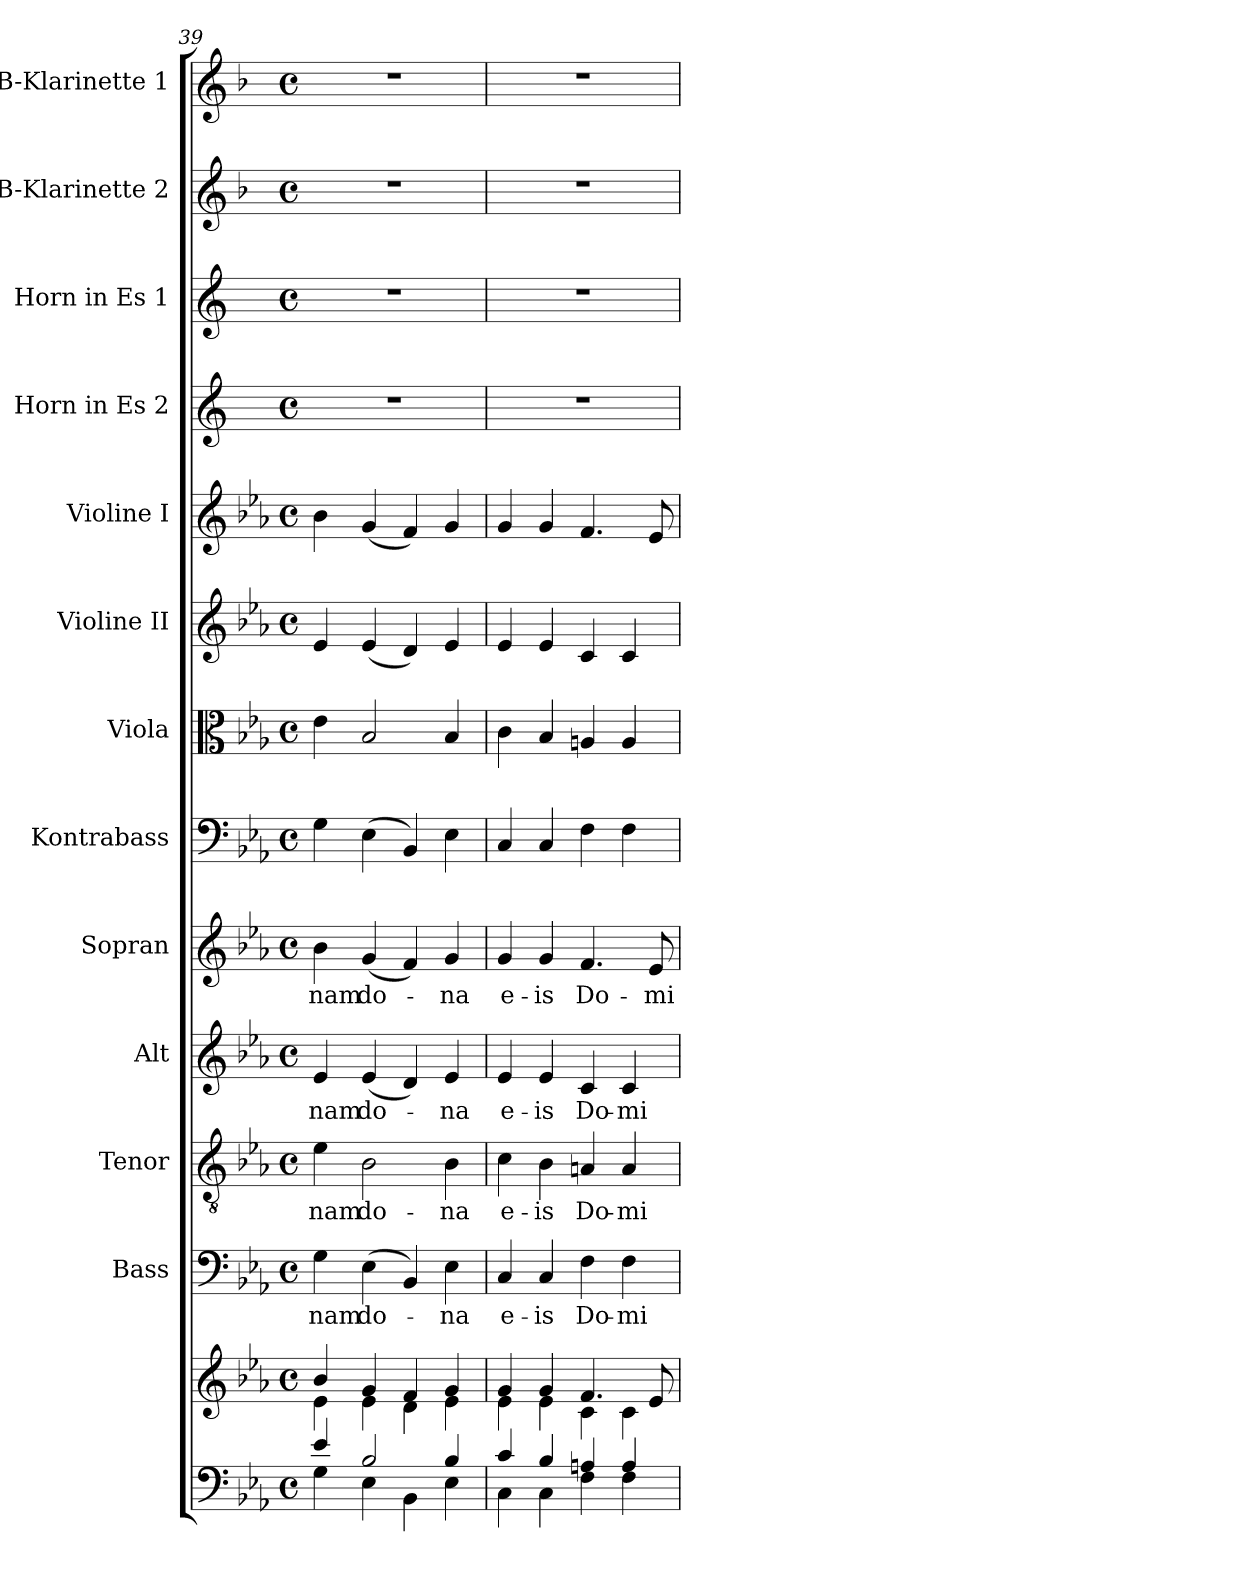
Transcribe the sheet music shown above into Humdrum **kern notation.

**kern	**kern	**kern	**text	**kern	**text	**kern	**text	**kern	**text	**kern	**kern	**kern	**kern	**kern	**kern	**kern	**kern
*part13	*part13	*part12	*part12	*part11	*part11	*part10	*part10	*part9	*part9	*part8	*part7	*part6	*part5	*part4	*part3	*part2	*part1
*staff14	*staff13	*staff12	*staff12	*staff11	*staff11	*staff10	*staff10	*staff9	*staff9	*staff8	*staff7	*staff6	*staff5	*staff4	*staff3	*staff2	*staff1
*	*	*I"Bass	*	*I"Tenor	*	*I"Alt	*	*I"Sopran	*	*I"Kontrabass	*I"Viola	*I"Violine II	*I"Violine I	*I"Horn in Es 2	*I"Horn in Es 1	*I"B-Klarinette 2	*I"B-Klarinette 1
*	*	*I'B.	*	*I'T.	*	*I'A.	*	*I'S.	*	*I'Kb.	*I'Vla.	*I'Vl. II	*I'Vl. I	*	*	*I'B Kl. 2	*I'B Kl. 1
*clefF4	*clefG2	*clefF4	*	*clefGv2	*	*clefG2	*	*clefG2	*	*clefF4	*clefC3	*clefG2	*clefG2	*clefG2	*clefG2	*clefG2	*clefG2
*	*	*	*	*	*	*	*	*	*	*ITrd7c12	*	*	*	*ITrd5c9	*ITrd5c9	*ITrd1c2	*ITrd1c2
*k[b-e-a-]	*k[b-e-a-]	*k[b-e-a-]	*	*k[b-e-a-]	*	*k[b-e-a-]	*	*k[b-e-a-]	*	*k[b-e-a-]	*k[b-e-a-]	*k[b-e-a-]	*k[b-e-a-]	*k[b-e-a-]	*k[b-e-a-]	*k[b-e-a-]	*k[b-e-a-]
*E-:	*E-:	*E-:	*	*E-:	*	*E-:	*	*E-:	*	*E-:	*E-:	*E-:	*E-:	*E-:	*E-:	*E-:	*E-:
*M4/4	*M4/4	*M4/4	*	*M4/4	*	*M4/4	*	*M4/4	*	*M4/4	*M4/4	*M4/4	*M4/4	*M4/4	*M4/4	*M4/4	*M4/4
*met(c)	*met(c)	*met(c)	*	*met(c)	*	*met(c)	*	*met(c)	*	*met(c)	*met(c)	*met(c)	*met(c)	*met(c)	*met(c)	*met(c)	*met(c)
=39	=39	=39	=39	=39	=39	=39	=39	=39	=39	=39	=39	=39	=39	=39	=39	=39	=39
*^	*^	*	*	*	*	*	*	*	*	*	*	*	*	*	*	*	*
!	!	!	!	!	!LO:LY:b	!	!LO:LY:b	!	!LO:LY:b	!	!LO:LY:b	!	!	!	!	!	!	!	!
4e-/	4G\	4b-/	4e-\	4G\	-nam	4e-\	-nam	4e-/	-nam	4b-\	-nam	4GG\	4e-\	4e-/	4b-\	1r	1r	1r	1r
!	!	!	!	!	!LO:LY:b	!	!LO:LY:b	!	!LO:LY:b	!	!LO:LY:b	!	!	!	!	!	!	!	!
2B-/	4E-\	4g/	4e-\	(>4E-\	do-	2B-\	do-	(<4e-/	do-	(<4g/	do-	(>4EE-\	2B-/	(<4e-/	(<4g/	.	.	.	.
.	4BB-\	4f/	4d\	4BB-/)	.	.	.	4d/)	.	4f/)	.	4BBB-/)	.	4d/)	4f/)	.	.	.	.
!	!	!	!	!	!LO:LY:b	!	!LO:LY:b	!	!LO:LY:b	!	!LO:LY:b	!	!	!	!	!	!	!	!
4B-/	4E-\	4g/	4e-\	4E-\	-na	4B-\	-na	4e-/	-na	4g/	-na	4EE-\	4B-/	4e-/	4g/	.	.	.	.
=40	=40	=40	=40	=40	=40	=40	=40	=40	=40	=40	=40	=40	=40	=40	=40	=40	=40	=40	=40
!	!	!	!	!	!LO:LY:b	!	!LO:LY:b	!	!LO:LY:b	!	!LO:LY:b	!	!	!	!	!	!	!	!
4c/	4C\	4g/	4e-\	4C/	e-	4c\	e-	4e-/	e-	4g/	e-	4CC/	4c\	4e-/	4g/	1r	1r	1r	1r
!	!	!	!	!	!LO:LY:b	!	!LO:LY:b	!	!LO:LY:b	!	!LO:LY:b	!	!	!	!	!	!	!	!
4B-/	4C\	4g/	4e-\	4C/	-is	4B-\	-is	4e-/	-is	4g/	-is	4CC/	4B-/	4e-/	4g/	.	.	.	.
!	!	!	!	!	!LO:LY:b	!	!LO:LY:b	!	!LO:LY:b	!	!LO:LY:b	!	!	!	!	!	!	!	!
4An/	4F\	4.f/	4c\	4F\	Do-	4An/	Do-	4c/	Do-	4.f/	Do-	4FF\	4An/	4c/	4.f/	.	.	.	.
!	!	!	!	!	!LO:LY:b	!	!LO:LY:b	!	!LO:LY:b	!	!	!	!	!	!	!	!	!	!
4A/	4F\	.	4c\	4F\	-mi-	4A/	-mi-	4c/	-mi-	.	.	4FF\	4A/	4c/	.	.	.	.	.
!	!	!	!	!	!	!	!	!	!	!	!LO:LY:b	!	!	!	!	!	!	!	!
.	.	8e-/	.	.	.	.	.	.	.	8e-/	-mi-	.	.	.	8e-/	.	.	.	.
*v	*v	*	*	*	*	*	*	*	*	*	*	*	*	*	*	*	*	*	*
*	*v	*v	*	*	*	*	*	*	*	*	*	*	*	*	*	*	*	*
=	=	=	=	=	=	=	=	=	=	=	=	=	=	=	=	=	=
*-	*-	*-	*-	*-	*-	*-	*-	*-	*-	*-	*-	*-	*-	*-	*-	*-	*-
